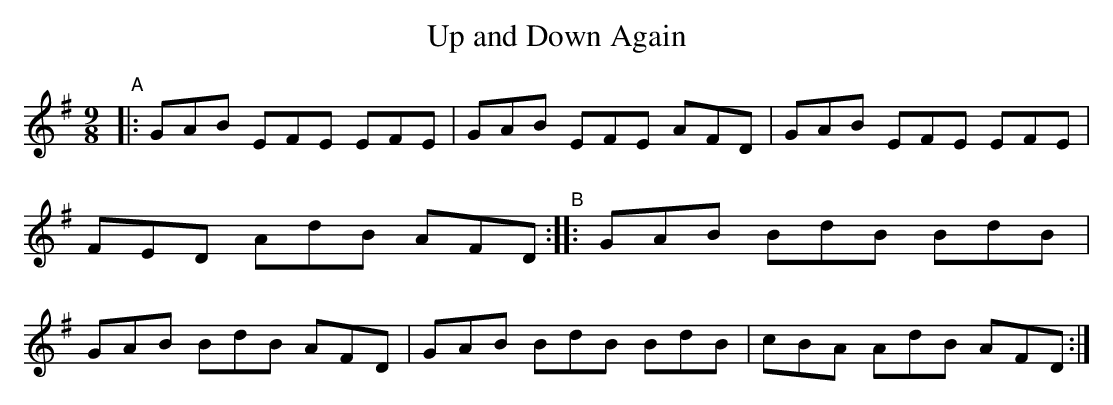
X:1
T: Up and Down Again
M: 9/8
L: 1/8
K: Em
"^A"|: GAB EFE EFE | GAB EFE AFD | GAB EFE EFE | FED AdB AFD \
"^B":: GAB BdB BdB | GAB BdB AFD | GAB BdB BdB | cBA AdB AFD :|
